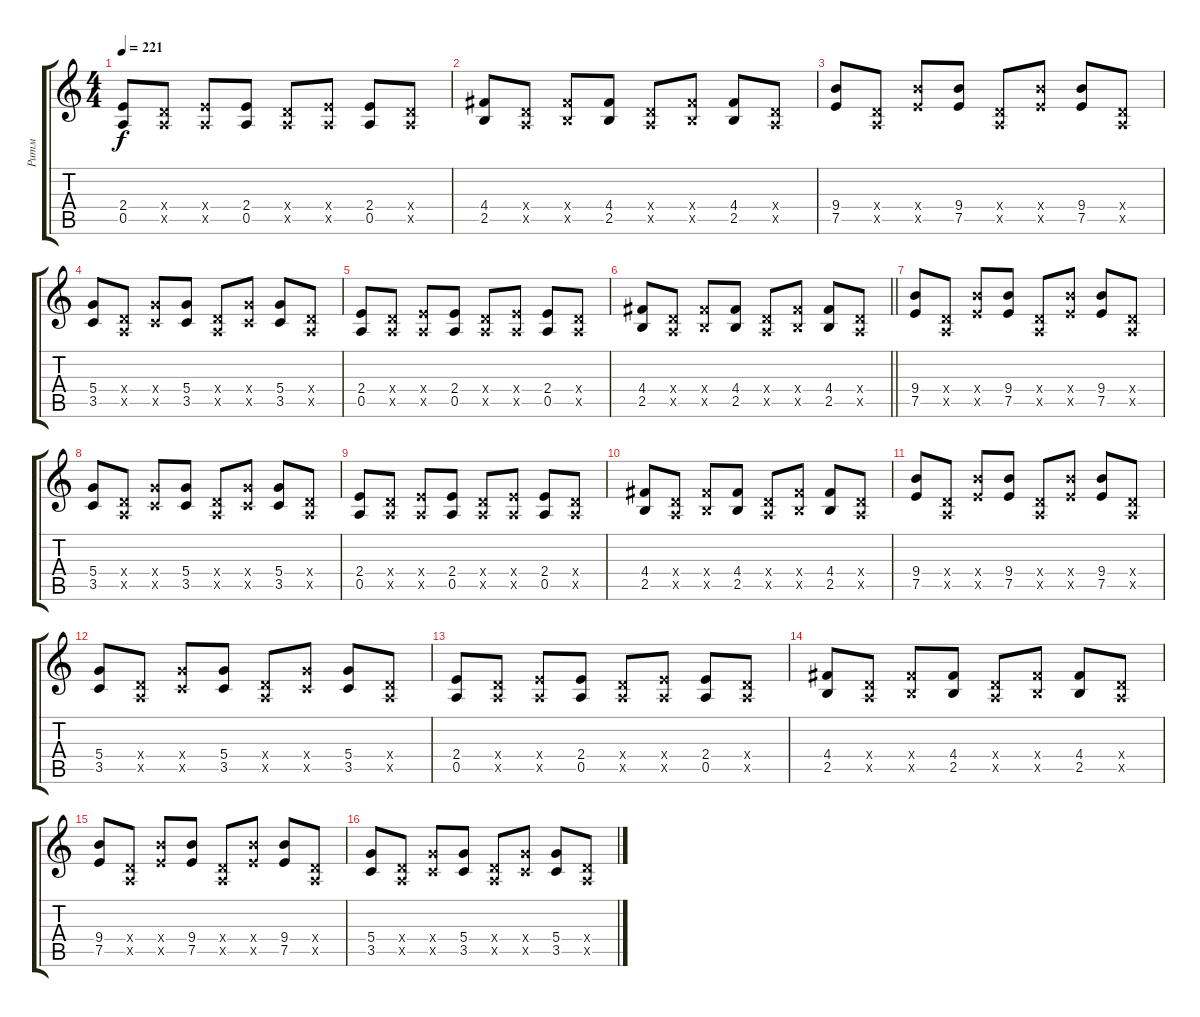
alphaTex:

\track ("Ритм" "Ритм") {instrument distortionguitar}
\staff {score tabs}
\tuning (E4 B3 G3 D3 A2 E2) {hide}
\ts (4 4)
\tempo 221
\clef g2
\ks c
(2.4 0.5).8{dy f} (0.4{x} 0.5{x}).8 (2.4{x} 0.5{x}).8 (2.4 0.5).8 (0.4{x} 0.5{x}).8 (2.4{x} 0.5{x}).8 (2.4 0.5).8 (0.4{x} 0.5{x}).8 |
(4.4 2.5).8 (0.4{x} 0.5{x}).8 (4.4{x} 2.5{x}).8 (4.4 2.5).8 (0.4{x} 0.5{x}).8 (4.4{x} 2.5{x}).8 (4.4 2.5).8 (0.4{x} 0.5{x}).8 |
(9.4 7.5).8 (0.4{x} 0.5{x}).8 (9.4{x} 7.5{x}).8 (9.4 7.5).8 (0.4{x} 0.5{x}).8 (9.4{x} 7.5{x}).8 (9.4 7.5).8 (0.4{x} 0.5{x}).8 |
(5.4 3.5).8 (0.4{x} 0.5{x}).8 (5.4{x} 3.5{x}).8 (5.4 3.5).8 (0.4{x} 0.5{x}).8 (5.4{x} 3.5{x}).8 (5.4 3.5).8 (0.4{x} 0.5{x}).8 |
(2.4 0.5).8 (0.4{x} 0.5{x}).8 (2.4{x} 0.5{x}).8 (2.4 0.5).8 (0.4{x} 0.5{x}).8 (2.4{x} 0.5{x}).8 (2.4 0.5).8 (0.4{x} 0.5{x}).8 |
\barLineRight lightlight
(4.4 2.5).8 (0.4{x} 0.5{x}).8 (4.4{x} 2.5{x}).8 (4.4 2.5).8 (0.4{x} 0.5{x}).8 (4.4{x} 2.5{x}).8 (4.4 2.5).8 (0.4{x} 0.5{x}).8 |
(9.4 7.5).8 (0.4{x} 0.5{x}).8 (9.4{x} 7.5{x}).8 (9.4 7.5).8 (0.4{x} 0.5{x}).8 (9.4{x} 7.5{x}).8 (9.4 7.5).8 (0.4{x} 0.5{x}).8 |
(5.4 3.5).8 (0.4{x} 0.5{x}).8 (5.4{x} 3.5{x}).8 (5.4 3.5).8 (0.4{x} 0.5{x}).8 (5.4{x} 3.5{x}).8 (5.4 3.5).8 (0.4{x} 0.5{x}).8 |
(2.4 0.5).8 (0.4{x} 0.5{x}).8 (2.4{x} 0.5{x}).8 (2.4 0.5).8 (0.4{x} 0.5{x}).8 (2.4{x} 0.5{x}).8 (2.4 0.5).8 (0.4{x} 0.5{x}).8 |
(4.4 2.5).8 (0.4{x} 0.5{x}).8 (4.4{x} 2.5{x}).8 (4.4 2.5).8 (0.4{x} 0.5{x}).8 (4.4{x} 2.5{x}).8 (4.4 2.5).8 (0.4{x} 0.5{x}).8 |
(9.4 7.5).8 (0.4{x} 0.5{x}).8 (9.4{x} 7.5{x}).8 (9.4 7.5).8 (0.4{x} 0.5{x}).8 (9.4{x} 7.5{x}).8 (9.4 7.5).8 (0.4{x} 0.5{x}).8 |
(5.4 3.5).8 (0.4{x} 0.5{x}).8 (5.4{x} 3.5{x}).8 (5.4 3.5).8 (0.4{x} 0.5{x}).8 (5.4{x} 3.5{x}).8 (5.4 3.5).8 (0.4{x} 0.5{x}).8 |
(2.4 0.5).8 (0.4{x} 0.5{x}).8 (2.4{x} 0.5{x}).8 (2.4 0.5).8 (0.4{x} 0.5{x}).8 (2.4{x} 0.5{x}).8 (2.4 0.5).8 (0.4{x} 0.5{x}).8 |
(4.4 2.5).8 (0.4{x} 0.5{x}).8 (4.4{x} 2.5{x}).8 (4.4 2.5).8 (0.4{x} 0.5{x}).8 (4.4{x} 2.5{x}).8 (4.4 2.5).8 (0.4{x} 0.5{x}).8 |
(9.4 7.5).8 (0.4{x} 0.5{x}).8 (9.4{x} 7.5{x}).8 (9.4 7.5).8 (0.4{x} 0.5{x}).8 (9.4{x} 7.5{x}).8 (9.4 7.5).8 (0.4{x} 0.5{x}).8 |
(5.4 3.5).8 (0.4{x} 0.5{x}).8 (5.4{x} 3.5{x}).8 (5.4 3.5).8 (0.4{x} 0.5{x}).8 (5.4{x} 3.5{x}).8 (5.4 3.5).8 (0.4{x} 0.5{x}).8
